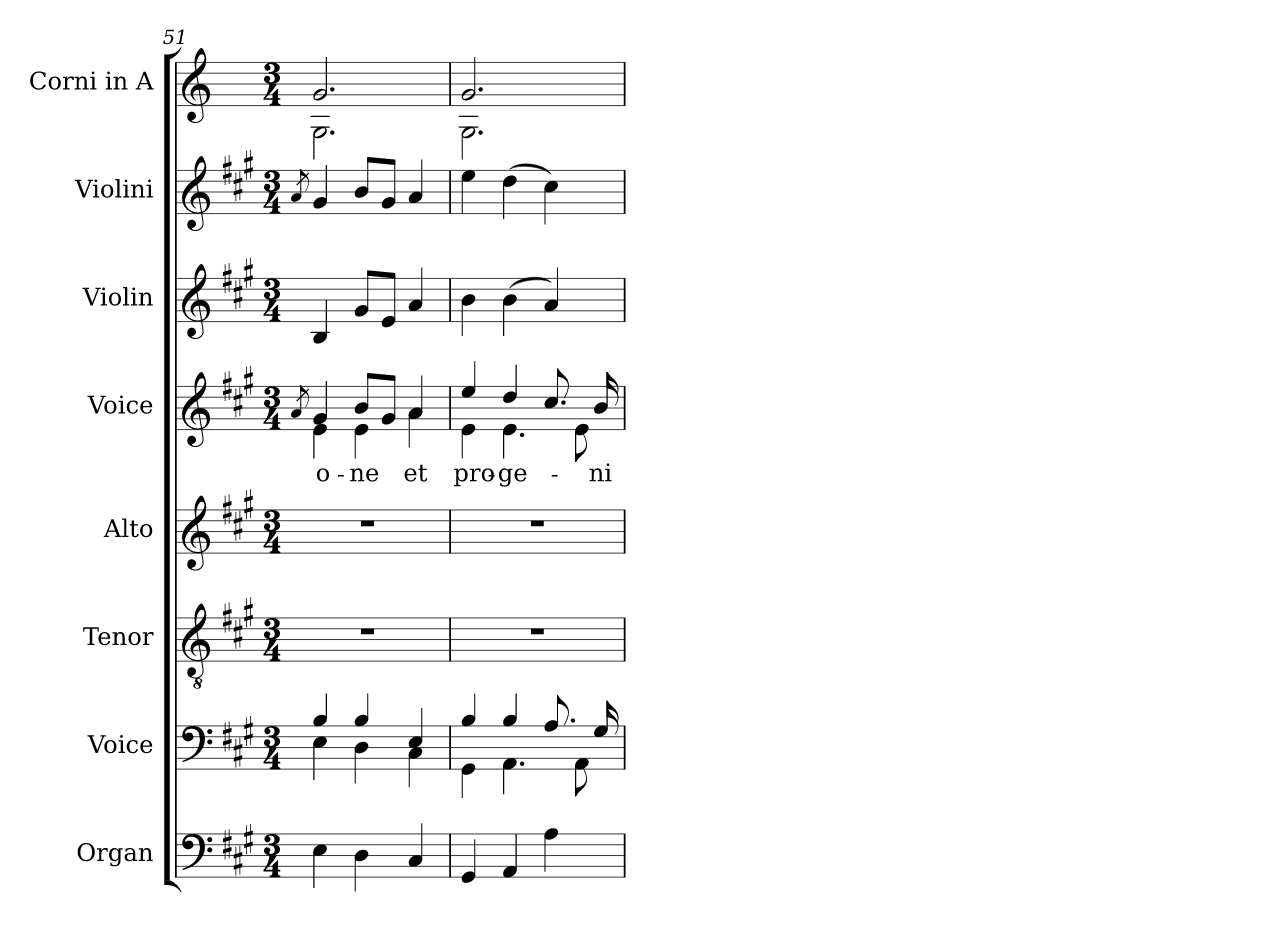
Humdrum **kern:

**kern	**kern	**kern	**kern	**kern	**text	**kern	**kern	**kern
*part8	*part7	*part6	*part5	*part4	*part4	*part3	*part2	*part1
*staff8	*staff7	*staff6	*staff5	*staff4	*staff4	*staff3	*staff2	*staff1
*I"Organ	*I"Voice	*I"Tenor	*I"Alto	*I"Voice	*	*I"Violin	*I"Violini	*I"Corni in A
*	*	*	*	*	*	*I'Vln	*I'Vln	*
*clefF4	*clefF4	*clefGv2	*clefG2	*clefG2	*	*clefG2	*clefG2	*clefG2
*	*	*	*	*	*	*	*	*ITrd2c3
*k[f#c#g#]	*k[f#c#g#]	*k[f#c#g#]	*k[f#c#g#]	*k[f#c#g#]	*	*k[f#c#g#]	*k[f#c#g#]	*k[f#c#g#]
*M3/4	*M3/4	*M3/4	*M3/4	*M3/4	*	*M3/4	*M3/4	*M3/4
=51	=51	=51	=51	=51	=51	=51	=51	=51
.	.	.	.	8qa/	.	.	8qa/	.
*	*^	*	*	*	*	*	*	*
!	!	!	!	!	!	!LO:LY:b	!	!	!
*	*	*	*	*	*^	*	*	*	*^
4E\	4B/	4E\	2.r	2.r	4g#/	4e\	-o-	4B/	4g#/	2.e/	2.E\
!	!	!	!	!	!	!	!LO:LY:b	!	!	!	!
4D\	4B/	4D\	.	.	8b/L	4e\	-ne	8g#/L	8b/L	.	.
.	.	.	.	.	8g#/J	.	.	8e/J	8g#/J	.	.
!	!	!	!	!	!	!	!LO:LY:b	!	!	!	!
4C#/	4E/	4C#\	.	.	4a/	4a\	et	4a/	4a/	.	.
=52	=52	=52	=52	=52	=52	=52	=52	=52	=52	=52	=52
!	!	!	!	!	!	!	!LO:LY:b	!	!	!	!
4GG#/	4B/	4GG#\	2.r	2.r	4ee/	4e\	pro-	4b\	4ee\	2.e/	2.E\
!	!	!	!	!	!	!	!LO:LY:b	!	!	!	!
4AA/	4B/	4.AA\	.	.	4dd/	4.e\	-ge-	(4b\	(4dd\	.	.
4A\	8.A/	.	.	.	8.cc#/	.	.	4a/)	4cc#\)	.	.
.	.	8AA\	.	.	.	8e\	.	.	.	.	.
!	!	!	!	!	!	!	!LO:LY:b	!	!	!	!
.	16G#/	.	.	.	16b/	.	-ni-	.	.	.	.
*	*v	*v	*	*	*v	*v	*	*	*	*v	*v
=	=	=	=	=	=	=	=	=
*-	*-	*-	*-	*-	*-	*-	*-	*-
